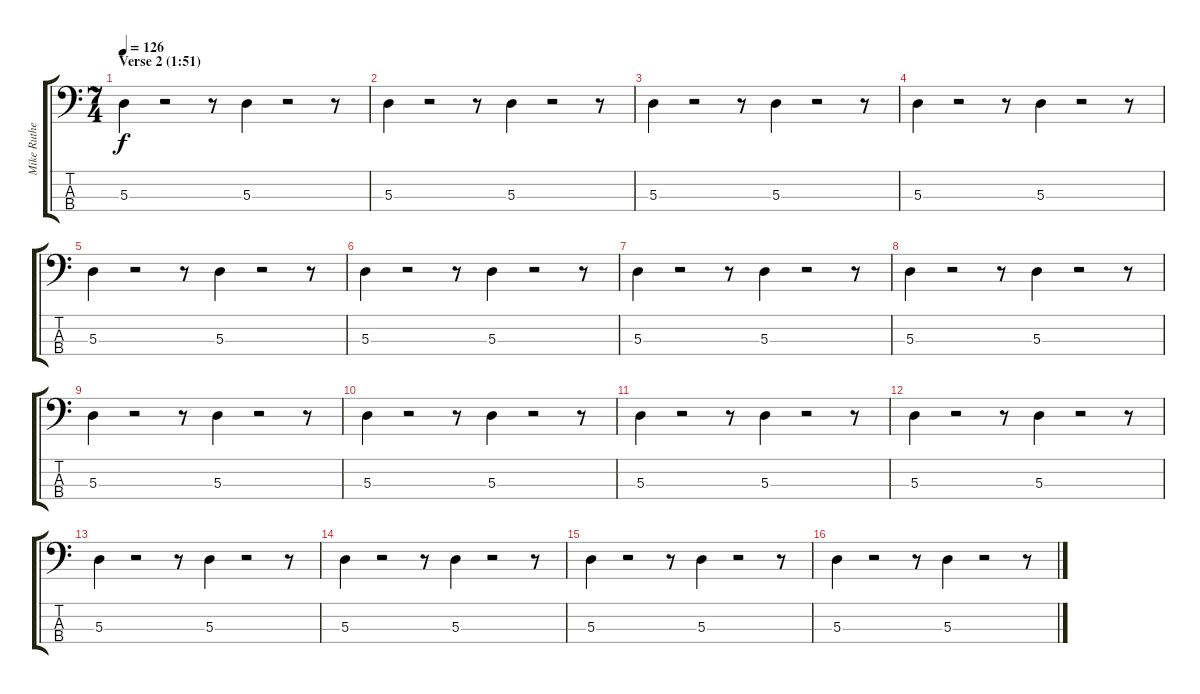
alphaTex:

\track ("Mike Rutherford (bass)" "Mike Ruthe") {instrument electricbassfinger}
\staff {score tabs}
\tuning (G2 D2 A1 E1) {hide}
\ts (7 4)
\section ("" "Verse 2 (1:51)")
\tempo 126
\clef f4
\ks c
5.3.4{dy f} r.2 r.8 5.3.4 r.2 r.8 |
5.3.4 r.2 r.8 5.3.4 r.2 r.8 |
5.3.4 r.2 r.8 5.3.4 r.2 r.8 |
5.3.4 r.2 r.8 5.3.4 r.2 r.8 |
5.3.4 r.2 r.8 5.3.4 r.2 r.8 |
5.3.4 r.2 r.8 5.3.4 r.2 r.8 |
5.3.4 r.2 r.8 5.3.4 r.2 r.8 |
5.3.4 r.2 r.8 5.3.4 r.2 r.8 |
5.3.4 r.2 r.8 5.3.4 r.2 r.8 |
5.3.4 r.2 r.8 5.3.4 r.2 r.8 |
5.3.4 r.2 r.8 5.3.4 r.2 r.8 |
5.3.4 r.2 r.8 5.3.4 r.2 r.8 |
5.3.4 r.2 r.8 5.3.4 r.2 r.8 |
5.3.4 r.2 r.8 5.3.4 r.2 r.8 |
5.3.4 r.2 r.8 5.3.4 r.2 r.8 |
5.3.4 r.2 r.8 5.3.4 r.2 r.8
